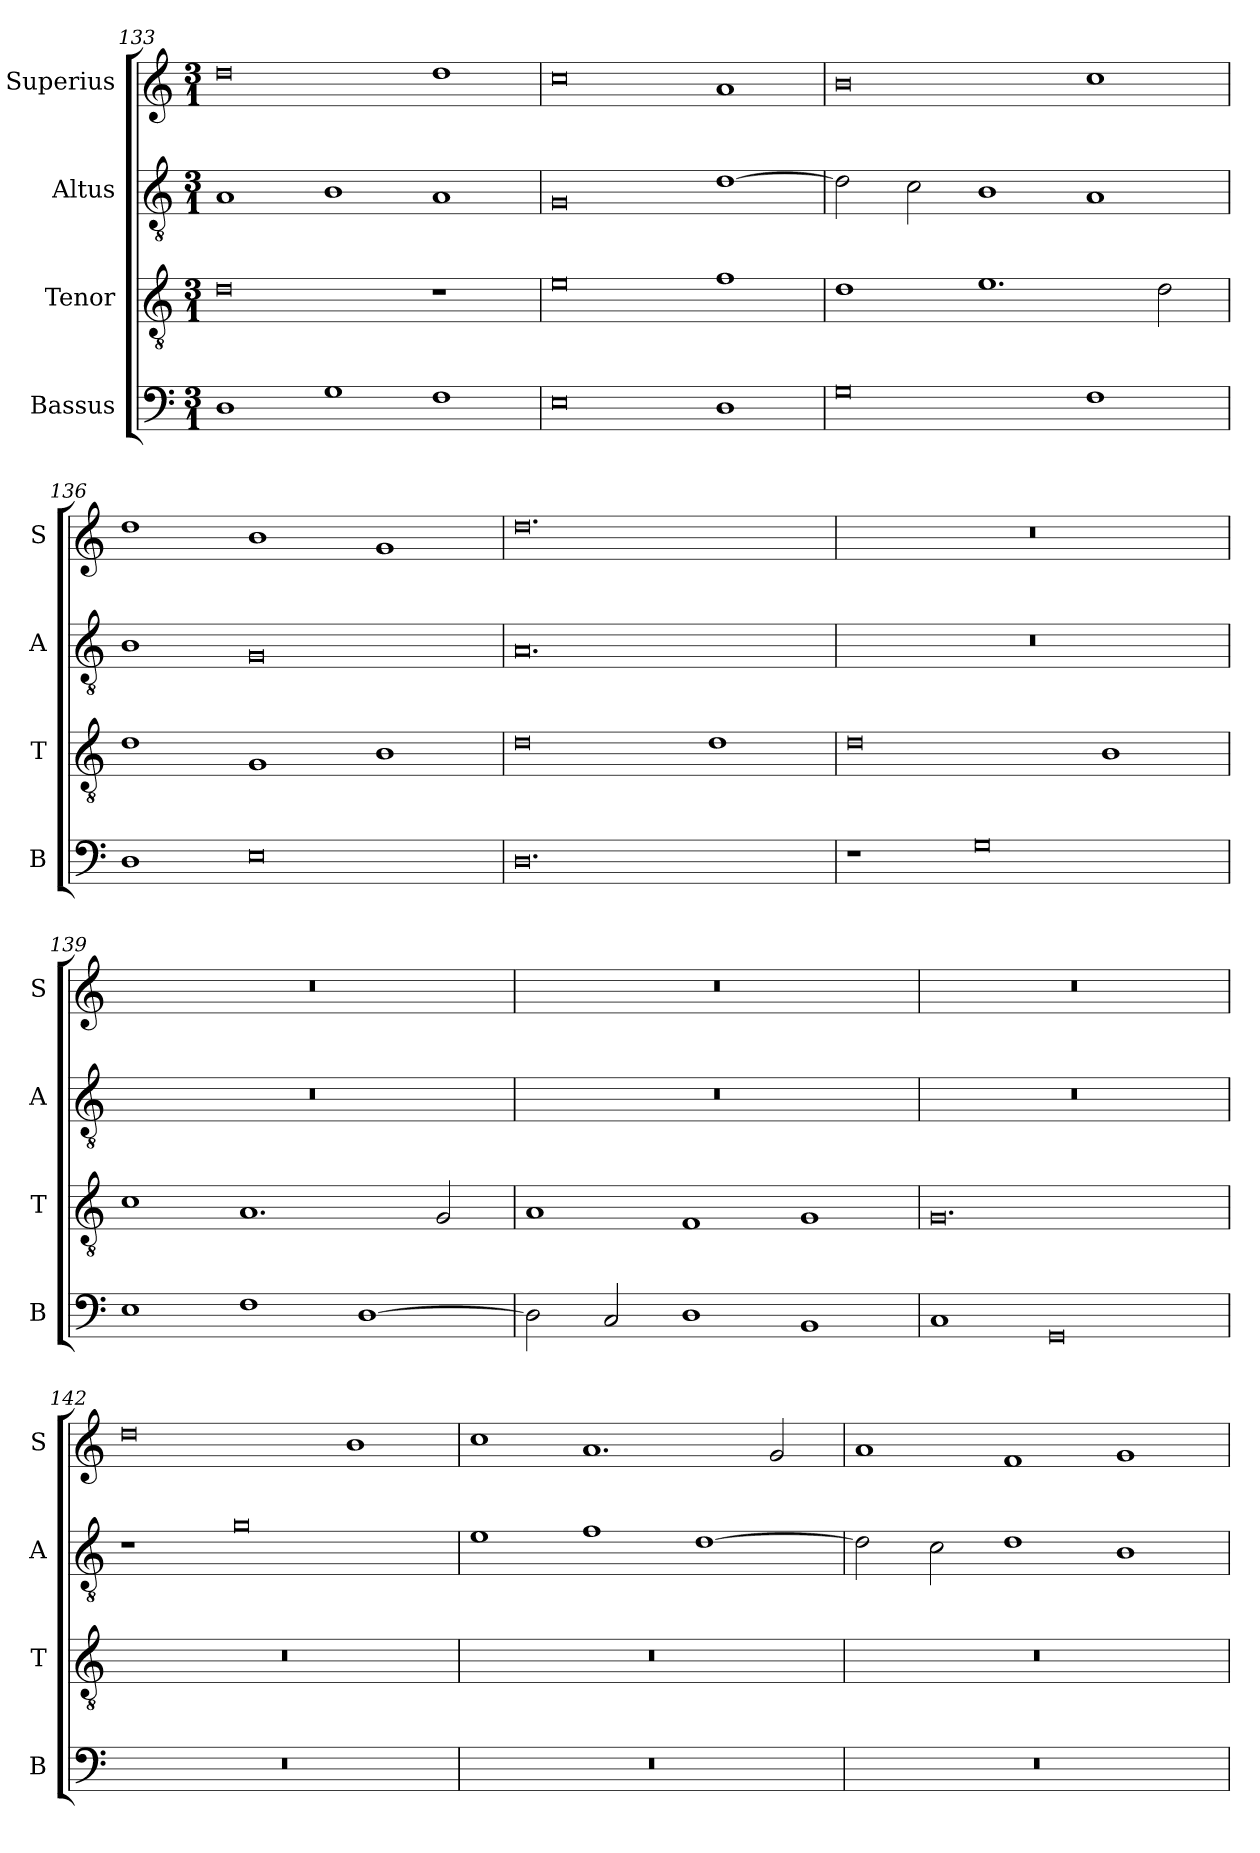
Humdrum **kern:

**kern	**kern	**kern	**kern
*part4	*part3	*part2	*part1
*staff4	*staff3	*staff2	*staff1
*I"Bassus	*I"Tenor	*I"Altus	*I"Superius
*I'B	*I'T	*I'A	*I'S
*clefF4	*clefGv2	*clefGv2	*clefG2
*k[]	*k[]	*k[]	*k[]
*M3/1	*M3/1	*M3/1	*M3/1
=133	=133	=133	=133
1D	0d	1A	0dd
1G	.	1B	.
1F	1r	1A	1dd
=134	=134	=134	=134
0E	0e	0G	0cc
1D	1f	[1d	1a
=135	=135	=135	=135
0G	1d	2d\]	0b
.	.	2c\	.
.	1.e	1B	.
1F	.	1A	1cc
.	2d\	.	.
=136	=136	=136	=136
1D	1d	1B	1dd
0E	1G	0G	1b
.	1B	.	1g
=137	=137	=137	=137
0.D	0d	0.A	0.dd
.	1d	.	.
=138	=138	=138	=138
1r	0d	0.r	0.r
0G	.	.	.
.	1B	.	.
=139	=139	=139	=139
1E	1c	0.r	0.r
1F	1.A	.	.
[1D	.	.	.
.	2G/	.	.
=140	=140	=140	=140
2D\]	1A	0.r	0.r
2C/	.	.	.
1D	1F	.	.
1BB	1G	.	.
=141	=141	=141	=141
1C	0.G	0.r	0.r
0GG	.	.	.
=142	=142	=142	=142
0.r	0.r	1r	0dd
.	.	0g	.
.	.	.	1b
=143	=143	=143	=143
0.r	0.r	1e	1cc
.	.	1f	1.a
.	.	[1d	.
.	.	.	2g/
=144	=144	=144	=144
0.r	0.r	2d\]	1a
.	.	2c\	.
.	.	1d	1f
.	.	1B	1g
=	=	=	=
*-	*-	*-	*-
